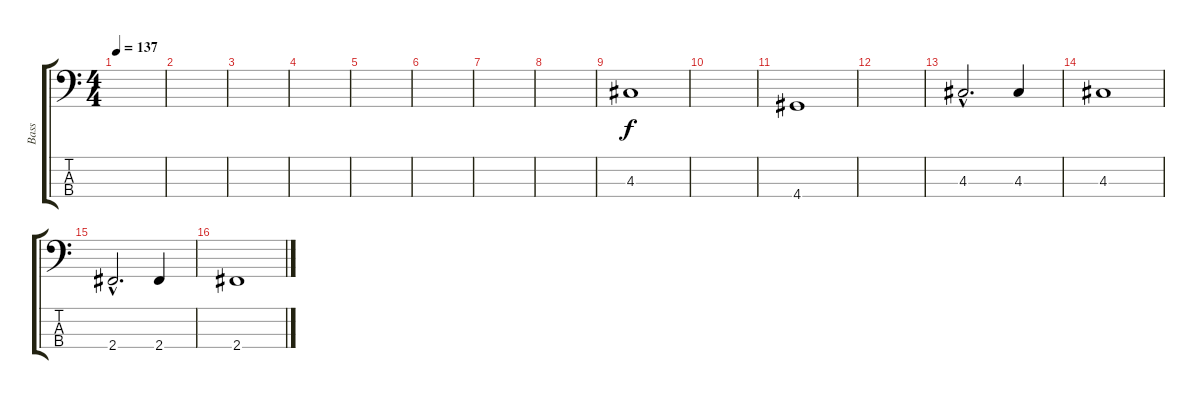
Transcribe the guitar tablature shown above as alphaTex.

\track ("Bass" "Bass") {instrument electricbasspick}
\staff {score tabs}
\tuning (G2 D2 A1 E1) {hide}
\ts (4 4)
\tempo 137
\clef f4
\ks c
|
|
|
|
|
|
|
|
4.3.1 |
|
4.4.1 |
|
4.3{hac}.2{d} 4.3.4 |
4.3.1 |
2.4{hac}.2{d} 2.4.4 |
2.4.1
